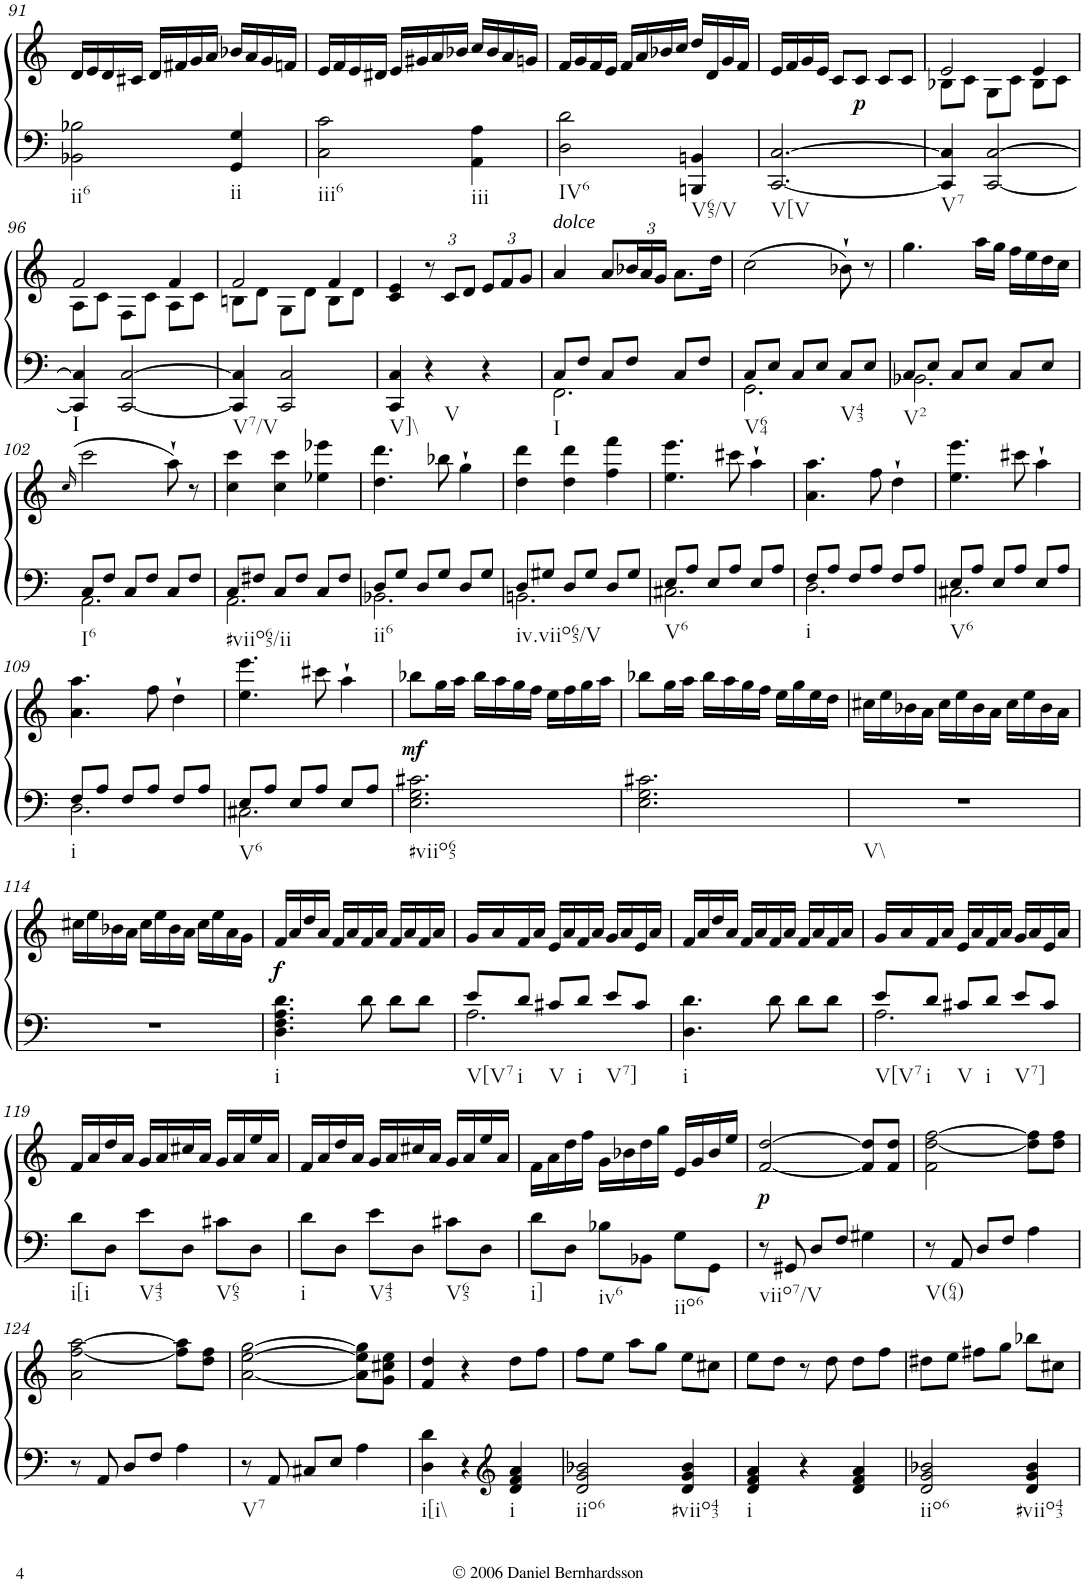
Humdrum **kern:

**kern	**kern	**dynam
*part1	*part1	*part1
*staff2	*staff1	*staff1/2
*I"Piano	*	*
*I'Pno.	*	*
!!LO:PB:g=z
*clefG2	*clefG2	*
*k[]	*k[]	*
*M3/4	*M3/4	*
=91	=91	=91
!LO:TX:b:t=ii6	!	!
2BB-X\ 2B-X\	16d/LL	.
.	16e/	.
.	16d/	.
.	16c#X/JJ	.
.	16d/LL	.
.	16f#X/	.
.	16g/	.
.	16a/JJ	.
!LO:TX:b:t=ii	!	!
4GG/ 4G/	16b-X/LL	.
.	16a/	.
.	16g/	.
.	16fn/JJ	.
=92	=92	=92
!LO:TX:b:t=iii6	!	!
2C\ 2c\	16e/LL	.
.	16f/	.
.	16e/	.
.	16d#X/JJ	.
.	16e/LL	.
.	16g#X/	.
.	16a/	.
.	16b-X/JJ	.
!LO:TX:b:t=iii	!	!
4AA\ 4A\	16cc/LL	.
.	16b-/	.
.	16a/	.
.	16gn/JJ	.
=93	=93	=93
!LO:TX:b:t=IV6	!	!
2D\ 2d\	16f/LL	.
.	16g/	.
.	16f/	.
.	16e/JJ	.
.	16f/LL	.
.	16a/	.
.	16b-X/	.
.	16cc/JJ	.
!LO:TX:b:t=V65/V	!	!
4BBBn/ 4BBn/	16dd/LL	.
.	16d/	.
.	16g/	.
.	16f/JJ	.
=94	=94	=94
!LO:TX:b:t=V[V	!	!
[<2.CC/ [>2.C/	16e/LL	.
.	16f/	.
.	16g/	.
.	16e/JJ	.
.	8c/L	.
!	!	!LO:DY:b
.	8c/J	p
.	8c/L	.
.	8c/J	.
=95	=95	=95
*	*^	*
!LO:TX:b:t=V7	!	!	!
4CC/] 4C/]	2e/	8B-X\L	.
.	.	8c\J	.
[<2CC/ [>2C/	.	8G\L	.
.	.	8c\J	.
.	4e/	8B-\L	.
.	.	8c\J	.
!!LO:LB:g=z	!!
=96	=96	=96	=96
!LO:TX:b:t=I	!	!	!
4CC/] 4C/]	2f/	8A\L	.
.	.	8c\J	.
[<2CC/ [>2C/	.	8F\L	.
.	.	8c\J	.
.	4f/	8A\L	.
.	.	8c\J	.
=97	=97	=97	=97
!LO:TX:b:t=V7/V	!	!	!
4CC/] 4C/]	2f/	8Bn\L	.
.	.	8d\J	.
2CC/ 2C/	.	8G\L	.
.	.	8d\J	.
.	4f/	8B\L	.
.	.	8d\J	.
=98	=98	=98	=98
!LO:TX:b:t=V]\\	!	!	!
*	*v	*v	*
4CC/ 4C/	4c/ 4e/	.
*	*Xbrackettup	*
!LO:TX:b:t=V	!	!
4r	12r	.
.	12c/L	.
.	12d/J	.
4r	12e/L	.
.	12f/	.
.	12g/J	.
=99	=99	=99
*^	*	*
!	!	!LO:TX:a:i:t=dolce	!
!LO:TX:b:t=I	!	!	!
8C/L	2.FF\	4a/	.
8F/J	.	.	.
8C/L	.	8a/L	.
8F/J	.	24b-X/L	.
.	.	24a/	.
.	.	24g/JJ	.
8C/L	.	8.a\L	.
8F/J	.	.	.
.	.	16dd\Jk	.
=100	=100	=100	=100
!LO:TX:b:t=V64	!	!	!
8C/L	2.GG\	(2cc\	.
8E/J	.	.	.
8C/L	.	.	.
8E/J	.	.	.
!LO:TX:b:t=V43	!	!	!
8C/L	.	8b-X`\)	.
8E/J	.	8r	.
=101	=101	=101	=101
!LO:TX:b:t=V2	!	!	!
8C/L	2.BB-X\	4.gg\	.
8E/J	.	.	.
8C/L	.	.	.
8E/J	.	16aa\LL	.
.	.	16gg\JJ	.
8C/L	.	16ff\LL	.
.	.	16ee\	.
8E/J	.	16dd\	.
.	.	16cc\JJ	.
!!LO:LB:g=z
=102	=102	=102	=102
.	.	(16qcc/	.
!LO:TX:b:t=I6	!	!	!
8C/L	2.AA\	2ccc\	.
8F/J	.	.	.
8C/L	.	.	.
8F/J	.	.	.
8C/L	.	8aa`\)	.
8F/J	.	8r	.
=103	=103	=103	=103
!LO:TX:b:t=#viio65/ii	!	!	!
8C/L	2.AA\	4cc\ 4ccc\	.
8F#X/J	.	.	.
8C/L	.	4cc\ 4ccc\	.
8F#/J	.	.	.
8C/L	.	4ee-X\ 4eee-X\	.
8F#/J	.	.	.
=104	=104	=104	=104
!LO:TX:b:t=ii6	!	!	!
8D/L	2.BB-X\	4.dd\ 4.ddd\	.
8G/J	.	.	.
8D/L	.	.	.
8G/J	.	8bb-X\	.
8D/L	.	4gg`\	.
8G/J	.	.	.
=105	=105	=105	=105
!LO:TX:b:t=iv.viio65/V	!	!	!
8D/L	2.BBn\	4dd\ 4ddd\	.
8G#X/J	.	.	.
8D/L	.	4dd\ 4ddd\	.
8G#/J	.	.	.
8D/L	.	4ff\ 4fff\	.
8G#/J	.	.	.
=106	=106	=106	=106
!LO:TX:b:t=V6	!	!	!
8E/L	2.C#X\	4.ee\ 4.eee\	.
8A/J	.	.	.
8E/L	.	.	.
8A/J	.	8ccc#X\	.
8E/L	.	4aa`\	.
8A/J	.	.	.
=107	=107	=107	=107
!LO:TX:b:t=i	!	!	!
8F/L	2.D\	4.a\ 4.aa\	.
8A/J	.	.	.
8F/L	.	.	.
8A/J	.	8ff\	.
8F/L	.	4dd`\	.
8A/J	.	.	.
=108	=108	=108	=108
!LO:TX:b:t=V6	!	!	!
8E/L	2.C#X\	4.ee\ 4.eee\	.
8A/J	.	.	.
8E/L	.	.	.
8A/J	.	8ccc#X\	.
8E/L	.	4aa`\	.
8A/J	.	.	.
!!LO:LB:g=z
=109	=109	=109	=109
!LO:TX:b:t=i	!	!	!
8F/L	2.D\	4.a\ 4.aa\	.
8A/J	.	.	.
8F/L	.	.	.
8A/J	.	8ff\	.
8F/L	.	4dd`\	.
8A/J	.	.	.
=110	=110	=110	=110
!LO:TX:b:t=V6	!	!	!
8E/L	2.C#X\	4.ee\ 4.eee\	.
8A/J	.	.	.
8E/L	.	.	.
8A/J	.	8ccc#X\	.
8E/L	.	4aa`\	.
8A/J	.	.	.
*v	*v	*	*
=111	=111	=111
!LO:TX:b:t=#viio65	!	!
!	!	!LO:DY:b
2.E\ 2.G\ 2.c#X\	8bb-X\L	mf
.	16gg\L	.
.	16aa\JJ	.
.	16bb-\LL	.
.	16aa\	.
.	16gg\	.
.	16ff\JJ	.
.	16ee\LL	.
.	16ff\	.
.	16gg\	.
.	16aa\JJ	.
=112	=112	=112
2.E\ 2.G\ 2.c#X\	8bb-X\L	.
.	16gg\L	.
.	16aa\JJ	.
.	16bb-\LL	.
.	16aa\	.
.	16gg\	.
.	16ff\JJ	.
.	16ee\LL	.
.	16gg\	.
.	16ee\	.
.	16dd\JJ	.
=113	=113	=113
!LO:TX:b:t=V\\	!	!
2.r	16cc#X\LL	.
.	16ee\	.
.	16b-X\	.
.	16a\JJ	.
.	16cc#\LL	.
.	16ee\	.
.	16b-\	.
.	16a\JJ	.
.	16cc#\LL	.
.	16ee\	.
.	16b-\	.
.	16a\JJ	.
!!LO:LB:g=z
=114	=114	=114
2.r	16cc#X\LL	.
.	16ee\	.
.	16b-X\	.
.	16a\JJ	.
.	16cc#\LL	.
.	16ee\	.
.	16b-\	.
.	16a\JJ	.
.	16cc#\LL	.
.	16ee\	.
.	16a\	.
.	16g\JJ	.
=115	=115	=115
!LO:TX:b:t=i	!	!
!	!	!LO:DY:b
4.D\ 4.F\ 4.A\ 4.d\	16f/LL	f
.	16a/	.
.	16dd/	.
.	16a/JJ	.
.	16f/LL	.
.	16a/	.
8d\	16f/	.
.	16a/JJ	.
8d\L	16f/LL	.
.	16a/	.
8d\J	16f/	.
.	16a/JJ	.
=116	=116	=116
*^	*	*
!LO:TX:b:t=V[V7	!	!	!
8e/L	2.A\	16g/LL	.
.	.	16a/	.
!LO:TX:b:t=i	!	!	!
8d/J	.	16f/	.
.	.	16a/JJ	.
!LO:TX:b:t=V	!	!	!
8c#X/L	.	16e/LL	.
.	.	16a/	.
!LO:TX:b:t=i	!	!	!
8d/J	.	16f/	.
.	.	16a/JJ	.
!LO:TX:b:t=V7]	!	!	!
8e/L	.	16g/LL	.
.	.	16a/	.
8c#/J	.	16e/	.
.	.	16a/JJ	.
*v	*v	*	*
=117	=117	=117
!LO:TX:b:t=i	!	!
4.D\ 4.d\	16f/LL	.
.	16a/	.
.	16dd/	.
.	16a/JJ	.
.	16f/LL	.
.	16a/	.
8d\	16f/	.
.	16a/JJ	.
8d\L	16f/LL	.
.	16a/	.
8d\J	16f/	.
.	16a/JJ	.
=118	=118	=118
*^	*	*
!LO:TX:b:t=V[V7	!	!	!
8e/L	2.A\	16g/LL	.
.	.	16a/	.
!LO:TX:b:t=i	!	!	!
8d/J	.	16f/	.
.	.	16a/JJ	.
!LO:TX:b:t=V	!	!	!
8c#X/L	.	16e/LL	.
.	.	16a/	.
!LO:TX:b:t=i	!	!	!
8d/J	.	16f/	.
.	.	16a/JJ	.
!LO:TX:b:t=V7]	!	!	!
8e/L	.	16g/LL	.
.	.	16a/	.
8c#/J	.	16e/	.
.	.	16a/JJ	.
*v	*v	*	*
!!LO:LB:g=z
=119	=119	=119
!LO:TX:b:t=i[i	!	!
8d\L	16f/LL	.
.	16a/	.
8D\J	16dd/	.
.	16a/JJ	.
!LO:TX:b:t=V43	!	!
8e\L	16g/LL	.
.	16a/	.
8D\J	16cc#X/	.
.	16a/JJ	.
!LO:TX:b:t=V65	!	!
8c#X\L	16g/LL	.
.	16a/	.
8D\J	16ee/	.
.	16a/JJ	.
=120	=120	=120
!LO:TX:b:t=i	!	!
8d\L	16f/LL	.
.	16a/	.
8D\J	16dd/	.
.	16a/JJ	.
!LO:TX:b:t=V43	!	!
8e\L	16g/LL	.
.	16a/	.
8D\J	16cc#X/	.
.	16a/JJ	.
!LO:TX:b:t=V65	!	!
8c#X\L	16g/LL	.
.	16a/	.
8D\J	16ee/	.
.	16a/JJ	.
=121	=121	=121
!LO:TX:b:t=i]	!	!
8d\L	16f\LL	.
.	16a\	.
8D\J	16dd\	.
.	16ff\JJ	.
!LO:TX:b:t=iv6	!	!
8B-X\L	16g\LL	.
.	16b-X\	.
8BB-X\J	16dd\	.
.	16gg\JJ	.
!LO:TX:b:t=iio6	!	!
8G\L	16e/LL	.
.	16g/	.
8GG\J	16b-/	.
.	16ee/JJ	.
=122	=122	=122
!LO:TX:b:t=viio7/V	!	!
!	!	!LO:DY:b
8r	[<2f/ [>2dd/	p
8GG#X/	.	.
8D/L	.	.
8F/J	.	.
4G#X\	8f/] 8dd/]L	.
.	8f/ 8dd/J	.
=123	=123	=123
!LO:TX:b:t=V(64)	!	!
8r	2f\ [<2dd\ [>2ff\	.
8AA/	.	.
8D/L	.	.
8F/J	.	.
4A\	8dd\] 8ff\]L	.
.	8dd\ 8ff\J	.
!!LO:LB:g=z
=124	=124	=124
8r	2a\ [<2ff\ [>2aa\	.
8AA/	.	.
8D/L	.	.
8F/J	.	.
4A\	8ff\] 8aa\]L	.
.	8dd\ 8ff\J	.
=125	=125	=125
!LO:TX:b:t=V7	!	!
8r	[<2a\ [>2ee\ [>2gg\	.
8AA/	.	.
8C#X/L	.	.
8E/J	.	.
4A\	8a\] 8ee\] 8gg\]L	.
.	8g\ 8cc#X\ 8ee\J	.
=126	=126	=126
!LO:TX:b:t=i[i\\	!	!
4D\ 4d\	4f/ 4dd/	.
4r	4r	.
*clefG2	*	*
!LO:TX:b:t=i	!	!
4d/ 4f/ 4a/	8dd\L	.
.	8ff\J	.
=127	=127	=127
!LO:TX:b:t=iio6	!	!
2d/ 2g/ 2b-X/	8ff\L	.
.	8ee\J	.
.	8aa\L	.
.	8gg\J	.
!LO:TX:b:t=#viio43	!	!
4d/ 4g/ 4b-/	8ee\L	.
.	8cc#X\J	.
=128	=128	=128
!LO:TX:b:t=i	!	!
4d/ 4f/ 4a/	8ee\L	.
.	8dd\J	.
4r	8r	.
.	8dd\	.
4d/ 4f/ 4a/	8dd\L	.
.	8ff\J	.
=129	=129	=129
!LO:TX:b:t=iio6	!	!
2d/ 2g/ 2b-X/	8dd#X\L	.
.	8ee\J	.
.	8ff#X\L	.
.	8gg\J	.
!LO:TX:b:t=#viio43	!	!
4d/ 4g/ 4b-/	8bb-X\L	.
.	8cc#X\J	.
=	=	=
*-	*-	*-
